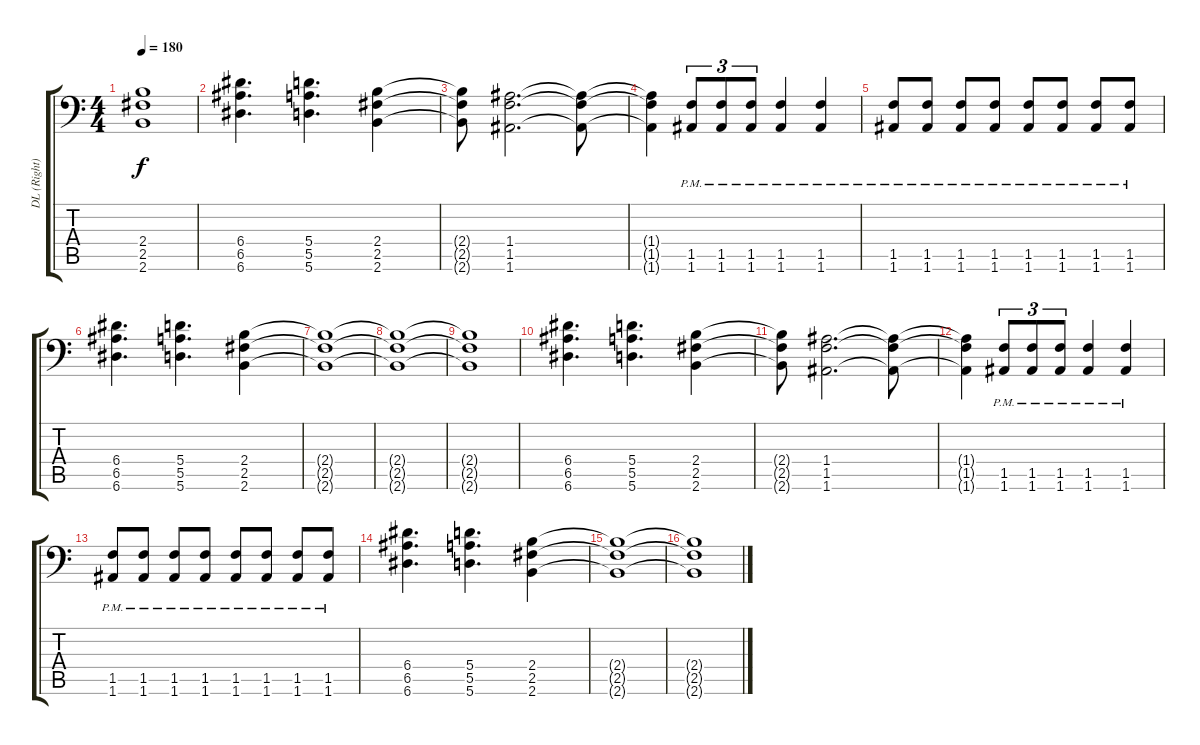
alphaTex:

\track ("DL (Right)" "DL (Right)") {instrument distortionguitar}
\staff {score tabs}
\tuning (B3 Gb3 D3 A2 E2 A1) {hide}
\ts (4 4)
\tempo 180
\clef f4
\ks c
(2.4{t} 2.5{t} 2.6{t}).1{dy f} |
(6.4 6.5 6.6).4{d} (5.4 5.5 5.6).4{d} (2.4 2.5 2.6).4 |
(2.4{t} 2.5{t} 2.6{t}).8 (1.4 1.5 1.6).2{d} (1.4{t} 1.5{t} 1.6{t}).8 |
(1.4{t} 1.5{t} 1.6{t}).4 (1.5{pm} 1.6{pm}).8{tu (3 2)} (1.5{pm} 1.6{pm}).8{tu (3 2)} (1.5{pm} 1.6{pm}).8{tu (3 2)} (1.5{pm} 1.6{pm}).4 (1.5{pm} 1.6{pm}).4 |
(1.5{pm} 1.6{pm}).8 (1.5{pm} 1.6{pm}).8 (1.5{pm} 1.6{pm}).8 (1.5{pm} 1.6{pm}).8 (1.5{pm} 1.6{pm}).8 (1.5{pm} 1.6{pm}).8 (1.5{pm} 1.6{pm}).8 (1.5{pm} 1.6{pm}).8 |
(6.4 6.5 6.6).4{d} (5.4 5.5 5.6).4{d} (2.4 2.5 2.6).4 |
(2.4{t} 2.5{t} 2.6{t}).1 |
(2.4{t} 2.5{t} 2.6{t}).1 |
(2.4{t} 2.5{t} 2.6{t}).1 |
(6.4 6.5 6.6).4{d} (5.4 5.5 5.6).4{d} (2.4 2.5 2.6).4 |
(2.4{t} 2.5{t} 2.6{t}).8 (1.4 1.5 1.6).2{d} (1.4{t} 1.5{t} 1.6{t}).8 |
(1.4{t} 1.5{t} 1.6{t}).4 (1.5{pm} 1.6{pm}).8{tu (3 2)} (1.5{pm} 1.6{pm}).8{tu (3 2)} (1.5{pm} 1.6{pm}).8{tu (3 2)} (1.5{pm} 1.6{pm}).4 (1.5{pm} 1.6{pm}).4 |
(1.5{pm} 1.6{pm}).8 (1.5{pm} 1.6{pm}).8 (1.5{pm} 1.6{pm}).8 (1.5{pm} 1.6{pm}).8 (1.5{pm} 1.6{pm}).8 (1.5{pm} 1.6{pm}).8 (1.5{pm} 1.6{pm}).8 (1.5{pm} 1.6{pm}).8 |
(6.4 6.5 6.6).4{d} (5.4 5.5 5.6).4{d} (2.4 2.5 2.6).4 |
(2.4{t} 2.5{t} 2.6{t}).1 |
(2.4{t} 2.5{t} 2.6{t}).1
